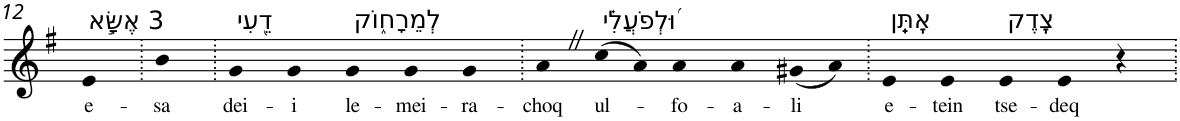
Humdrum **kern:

**kern	**text
*part1	*part1
*staff1	*staff1
*I"Piano	*
*I'Pno	*
!!LO:PB:g=z
*clefG2	*
*k[f#]	*
*G:	*
=12	=12
!LO:TX:a:t=3 אֶשָּׂ֣א	!
!	!LO:LY:b
4e	e-
=13.	=13.
!	!LO:LY:b
4b	-sa
=14.	=14.
!LO:TX:a:t=דֵ֭עִי	!
!	!LO:LY:b
4g	dei-
!	!LO:LY:b
4g	-i
!LO:TX:a:t=לְמֵרָח֑וֹק	!
!	!LO:LY:b
4g	le-
!	!LO:LY:b
4g	-mei-
!	!LO:LY:b
4g	-ra-
=15.	=15.
!	!LO:LY:b
4aZ	-choq
!LO:TX:a:t=וּ֝לְפֹעֲלִ֗י	!
!	!LO:LY:b
(8cc	ul-
8a)	.
!	!LO:LY:b
4a	-fo-
!	!LO:LY:b
4a	-a-
!	!LO:LY:b
(8g#X	-li
8a)	.
=16.	=16.
!LO:TX:a:t=אֶֽתֵּֽן	!
!	!LO:LY:b
4e	e-
!	!LO:LY:b
4e	-tein
!LO:TX:a:t=צֶֽדֶק	!
!	!LO:LY:b
4e	tse-
!	!LO:LY:b
4e	-deq
4r	.
=.	=.
*-	*-
